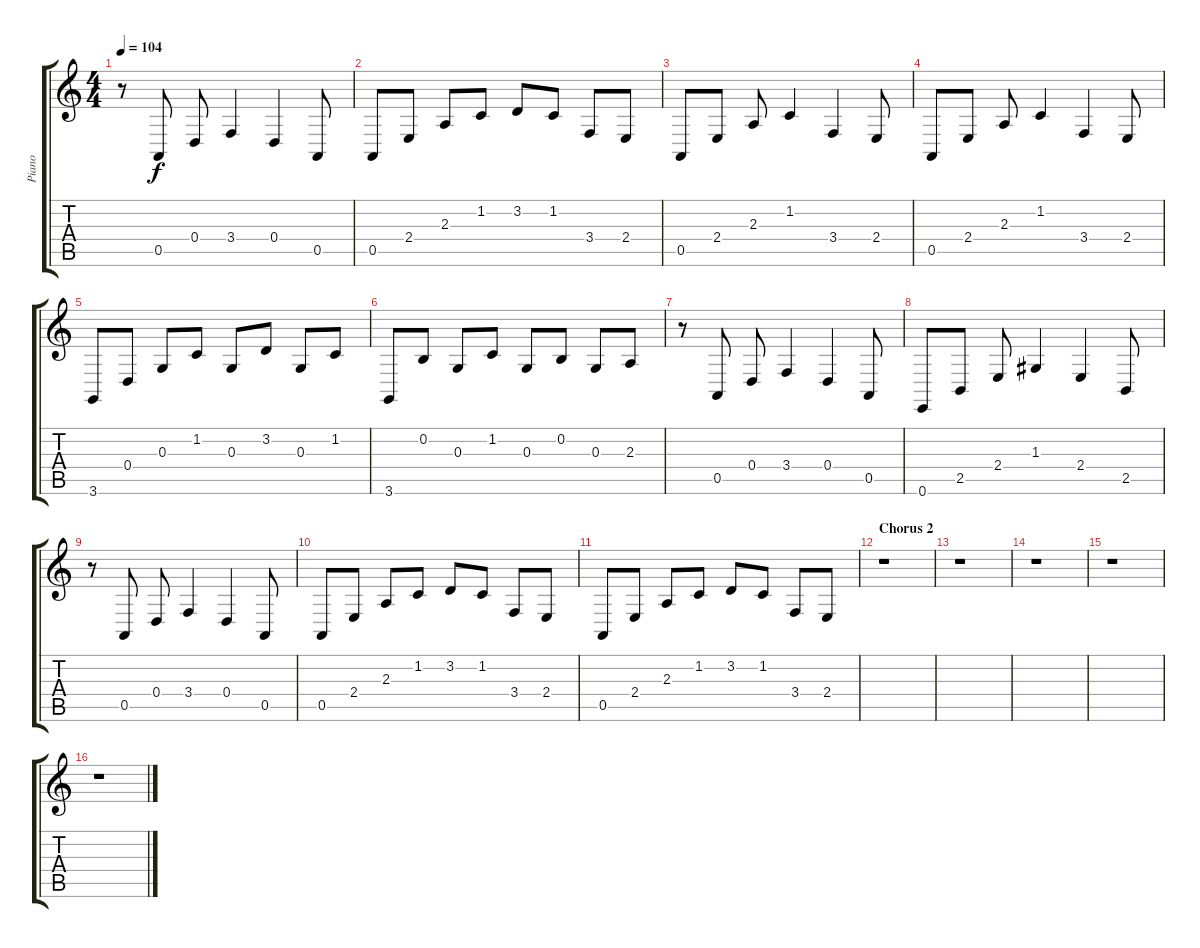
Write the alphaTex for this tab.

\track ("Piano" "Piano") {instrument acousticgrandpiano}
\staff {score tabs}
\tuning (E4 B3 G3 D3 A2 E2) {hide}
\ts (4 4)
\tempo 104
\clef g2
\ks c
r.8{dy f} 0.5.8 0.4.8 3.4.4 0.4.4 0.5.8 |
0.5.8 2.4.8 2.3.8 1.2.8 3.2.8 1.2.8 3.4.8 2.4.8 |
0.5.8 2.4.8 2.3.8 1.2.4 3.4.4 2.4.8 |
0.5.8 2.4.8 2.3.8 1.2.4 3.4.4 2.4.8 |
3.6.8 0.4.8 0.3.8 1.2.8 0.3.8 3.2.8 0.3.8 1.2.8 |
3.6.8 0.2.8 0.3.8 1.2.8 0.3.8 0.2.8 0.3.8 2.3.8 |
r.8 0.5.8 0.4.8 3.4.4 0.4.4 0.5.8 |
0.6.8 2.5.8 2.4.8 1.3.4 2.4.4 2.5.8 |
r.8 0.5.8 0.4.8 3.4.4 0.4.4 0.5.8 |
0.5.8 2.4.8 2.3.8 1.2.8 3.2.8 1.2.8 3.4.8 2.4.8 |
0.5.8 2.4.8 2.3.8 1.2.8 3.2.8 1.2.8 3.4.8 2.4.8 |
\section ("" "Chorus 2")
r.1 |
r.1 |
r.1 |
r.1 |
r.1
